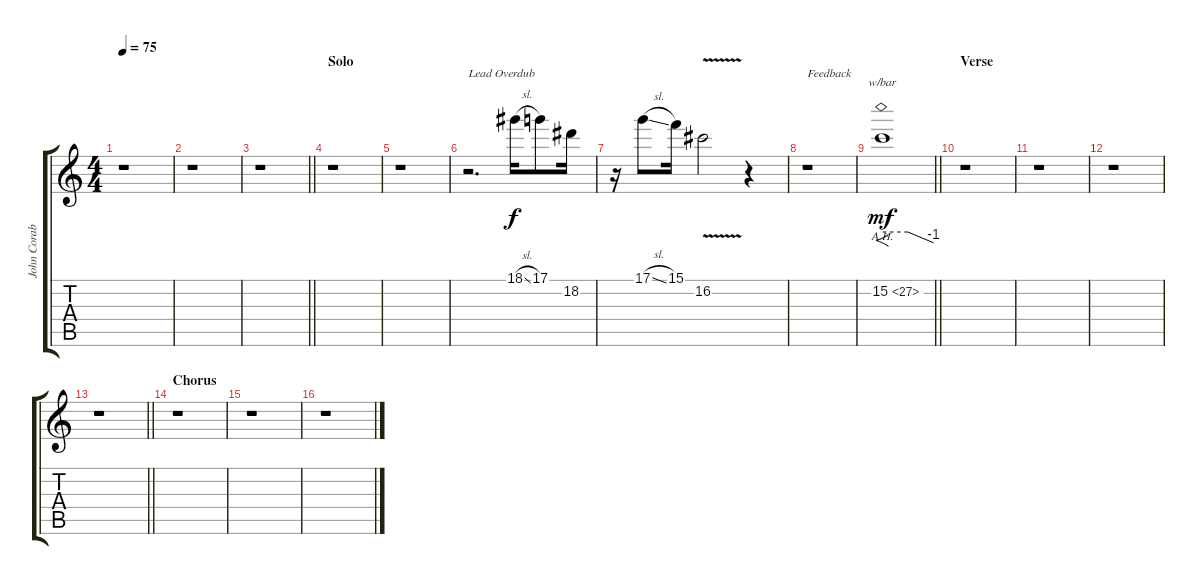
\track ("John Corabi - Clean Guitar" "John Corab") {instrument electricguitarclean}
\staff {score tabs}
\tuning (D4 A3 F3 C3 G2 C2) {hide}
\ts (4 4)
\tempo 75
\clef g2
\ks c
r.1{dy f} |
r.1 |
\barLineRight lightlight
r.1 |
\section ("" "Solo")
r.1{instrument distortionguitar} |
r.1 |
r.2{d txt "Lead Overdub"} 18.1{sl}.16 17.1.8 18.2.16 |
r.16 17.1{sl}.8 15.1.16 16.2{v}.2 r.4 |
r.1{txt "Feedback"} |
\barLineRight lightlight
15.2{ah 12}.1{f tbe (custom default 0 0 30 0 60 -4) dy mf} |
\section ("" "Verse")
r.1 |
r.1 |
r.1 |
\barLineRight lightlight
r.1 |
\section ("" "Chorus")
r.1 |
r.1 |
r.1
